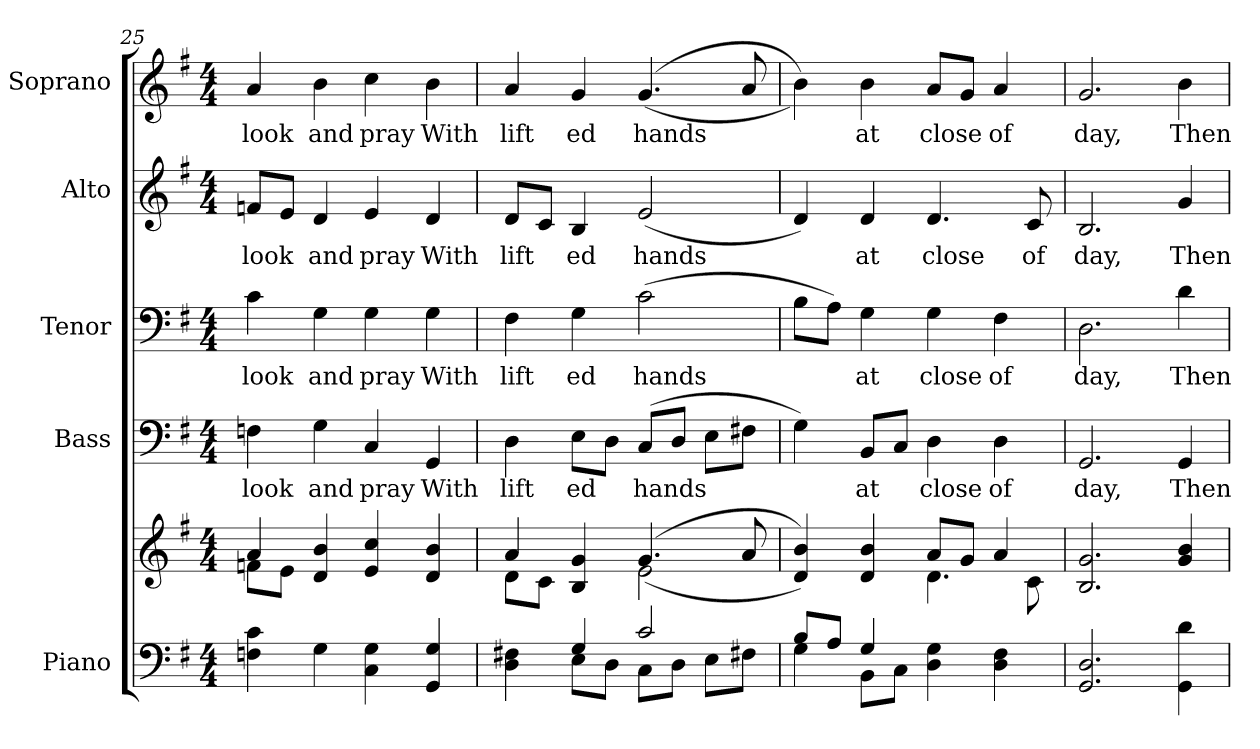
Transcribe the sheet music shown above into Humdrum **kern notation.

**kern	**kern	**kern	**text	**kern	**text	**kern	**text	**kern	**text
*part5	*part5	*part4	*part4	*part3	*part3	*part2	*part2	*part1	*part1
*staff6	*staff5	*staff4	*staff4	*staff3	*staff3	*staff2	*staff2	*staff1	*staff1
*I"Piano	*	*I"Bass	*	*I"Tenor	*	*I"Alto	*	*I"Soprano	*
*I'Pno.	*	*I'B.	*	*I'T.	*	*I'A.	*	*I'S.	*
*clefF4	*clefG2	*clefF4	*	*clefF4	*	*clefG2	*	*clefG2	*
*k[f#]	*k[f#]	*k[f#]	*	*k[f#]	*	*k[f#]	*	*k[f#]	*
*G:	*G:	*G:	*	*G:	*	*G:	*	*G:	*
*M4/4	*M4/4	*M4/4	*	*M4/4	*	*M4/4	*	*M4/4	*
=25	=25	=25	=25	=25	=25	=25	=25	=25	=25
*	*^	*	*	*	*	*	*	*	*
!	!	!	!	!LO:LY:b:color=#000000	!	!	!	!	!	!
!	!	!	!	!	!	!LO:LY:b:color=#000000	!	!	!	!
!	!	!	!	!	!	!	!	!LO:LY:b:color=#000000	!	!
!	!	!	!	!	!	!	!	!	!	!LO:LY:b:color=#000000
4Fni\ 4ci	4ai/	8fni\L	4Fni\	look	4ci\	look	8fni/L	look	4ai/	look
.	.	8ei\J	.	.	.	.	8ei/J	.	.	.
!	!	!	!	!LO:LY:b:color=#000000	!	!	!	!	!	!
!	!	!	!	!	!	!LO:LY:b:color=#000000	!	!	!	!
!	!	!	!	!	!	!	!	!LO:LY:b:color=#000000	!	!
!	!	!	!	!	!	!	!	!	!	!LO:LY:b:color=#000000
4Gi\	4di/ 4bi	4ryy	4Gi\	and	4Gi\	and	4di/	and	4bi\	and
!	!	!	!	!LO:LY:b:color=#000000	!	!	!	!	!	!
!	!	!	!	!	!	!LO:LY:b:color=#000000	!	!	!	!
!	!	!	!	!	!	!	!	!LO:LY:b:color=#000000	!	!
!	!	!	!	!	!	!	!	!	!	!LO:LY:b:color=#000000
4Ci\ 4Gi	4ei/ 4cci	2ryy	4Ci/	pray	4Gi\	pray	4ei/	pray	4cci\	pray
!	!	!	!	!LO:LY:b:color=#000000	!	!	!	!	!	!
!	!	!	!	!	!	!LO:LY:b:color=#000000	!	!	!	!
!	!	!	!	!	!	!	!	!LO:LY:b:color=#000000	!	!
!	!	!	!	!	!	!	!	!	!	!LO:LY:b:color=#000000
4GGi/ 4Gi	4di/ 4bi	.	4GGi/	With	4Gi\	With	4di/	With	4bi\	With
=26	=26	=26	=26	=26	=26	=26	=26	=26	=26	=26
*^	*	*	*	*	*	*	*	*	*	*
!	!	!	!	!	!LO:LY:b:color=#000000	!	!	!	!	!	!
!	!	!	!	!	!	!	!LO:LY:b:color=#000000	!	!	!	!
!	!	!	!	!	!	!	!	!	!LO:LY:b:color=#000000	!	!
!	!	!	!	!	!	!	!	!	!	!	!LO:LY:b:color=#000000
4Di\ 4F#Xi	4ryy	4ai/	8di\L	4Di\	lift	4F#i\	lift	8di/L	lift	4ai/	lift
.	.	.	8ci\J	.	.	.	.	8ci/J	.	.	.
!	!	!	!	!	!LO:LY:b:color=#000000	!	!	!	!	!	!
!	!	!	!	!	!	!	!LO:LY:b:color=#000000	!	!	!	!
!	!	!	!	!	!	!	!	!	!LO:LY:b:color=#000000	!	!
!	!	!	!	!	!	!	!	!	!	!	!LO:LY:b:color=#000000
4Gi/	8Ei\L	4Bi/ 4gi	4ryy	8Ei\L	ed	4Gi\	ed	4Bi/	ed	4gi/	ed
.	8Di\J	.	.	8Di\J	.	.	.	.	.	.	.
!	!	!	!	!	!LO:LY:b:color=#000000	!	!	!	!	!	!
!	!	!	!	!	!	!	!LO:LY:b:color=#000000	!	!	!	!
!	!	!	!	!	!	!	!	!	!LO:LY:b:color=#000000	!	!
!	!	!	!	!	!	!	!	!	!	!	!LO:LY:b:color=#000000
2ci/	8Ci\L	((4.gi/	2ei\	(8Ci/L	hands	(2ci\	hands	(2ei/	hands	((4.gi/	hands
.	8Di\J	.	.	8Di/J	.	.	.	.	.	.	.
.	8Ei\L	.	.	8Ei\L	.	.	.	.	.	.	.
.	8F#Xi\J	8ai/	.	8F#Xi\J	.	.	.	.	.	8ai/	.
!!LO:PB:g=z
=27	=27	=27	=27	=27	=27	=27	=27	=27	=27	=27	=27
8Bi/L	4Gi\	4di/ 4bi))	2ryy	4Gi\)	.	8Bi\L	.	4di/)	.	4bi\))	.
8Ai/J	.	.	.	.	.	8Ai\J)	.	.	.	.	.
!	!	!	!	!	!LO:LY:b:color=#000000	!	!	!	!	!	!
!	!	!	!	!	!	!	!LO:LY:b:color=#000000	!	!	!	!
!	!	!	!	!	!	!	!	!	!LO:LY:b:color=#000000	!	!
!	!	!	!	!	!	!	!	!	!	!	!LO:LY:b:color=#000000
4Gi/	8BBi\L	4di/ 4bi	.	8BBi/L	at	4Gi\	at	4di/	at	4bi\	at
.	8Ci\J	.	.	8Ci/J	.	.	.	.	.	.	.
!	!	!	!	!	!LO:LY:b:color=#000000	!	!	!	!	!	!
!	!	!	!	!	!	!	!LO:LY:b:color=#000000	!	!	!	!
!	!	!	!	!	!	!	!	!	!LO:LY:b:color=#000000	!	!
!	!	!	!	!	!	!	!	!	!	!	!LO:LY:b:color=#000000
4Di\ 4Gi	2ryy	8ai/L	4.di\	4Di\	close	4Gi\	close	4.di/	close	8ai/L	close
.	.	8gi/J	.	.	.	.	.	.	.	8gi/J	.
!	!	!	!	!	!LO:LY:b:color=#000000	!	!	!	!	!	!
!	!	!	!	!	!	!	!LO:LY:b:color=#000000	!	!	!	!
!	!	!	!	!	!	!	!	!	!	!	!LO:LY:b:color=#000000
4Di\ 4F#i	.	4ai/	.	4Di\	of	4F#i\	of	.	.	4ai/	of
!	!	!	!	!	!	!	!	!	!LO:LY:b:color=#000000	!	!
.	.	.	8ci\	.	.	.	.	8ci/	of	.	.
*v	*v	*	*	*	*	*	*	*	*	*	*
*	*v	*v	*	*	*	*	*	*	*	*
=28	=28	=28	=28	=28	=28	=28	=28	=28	=28
*	*^	*	*	*	*	*	*	*	*
!	!	!	!	!LO:LY:b:color=#000000	!	!	!	!	!	!
*	*v	*v	*	*	*	*	*	*	*	*
*	*^	*	*	*	*	*	*	*	*
!	!	!	!	!	!	!LO:LY:b:color=#000000	!	!	!	!
*	*v	*v	*	*	*	*	*	*	*	*
*	*^	*	*	*	*	*	*	*	*
!	!	!	!	!	!	!	!	!LO:LY:b:color=#000000	!	!
*	*v	*v	*	*	*	*	*	*	*	*
*	*^	*	*	*	*	*	*	*	*
!	!	!	!	!	!	!	!	!	!	!LO:LY:b:color=#000000
*	*v	*v	*	*	*	*	*	*	*	*
2.GGi/ 2.Di	2.Bi/ 2.gi	2.GGi/	day,	2.Di\	day,	2.Bi/	day,	2.gi/	day,
!	!	!	!LO:LY:b:color=#000000	!	!	!	!	!	!
!	!	!	!	!	!LO:LY:b:color=#000000	!	!	!	!
!	!	!	!	!	!	!	!LO:LY:b:color=#000000	!	!
!	!	!	!	!	!	!	!	!	!LO:LY:b:color=#000000
4GGi\ 4di	4gi/ 4bi	4GGi/	Then	4di\	Then	4gi/	Then	4bi\	Then
=	=	=	=	=	=	=	=	=	=
*-	*-	*-	*-	*-	*-	*-	*-	*-	*-
